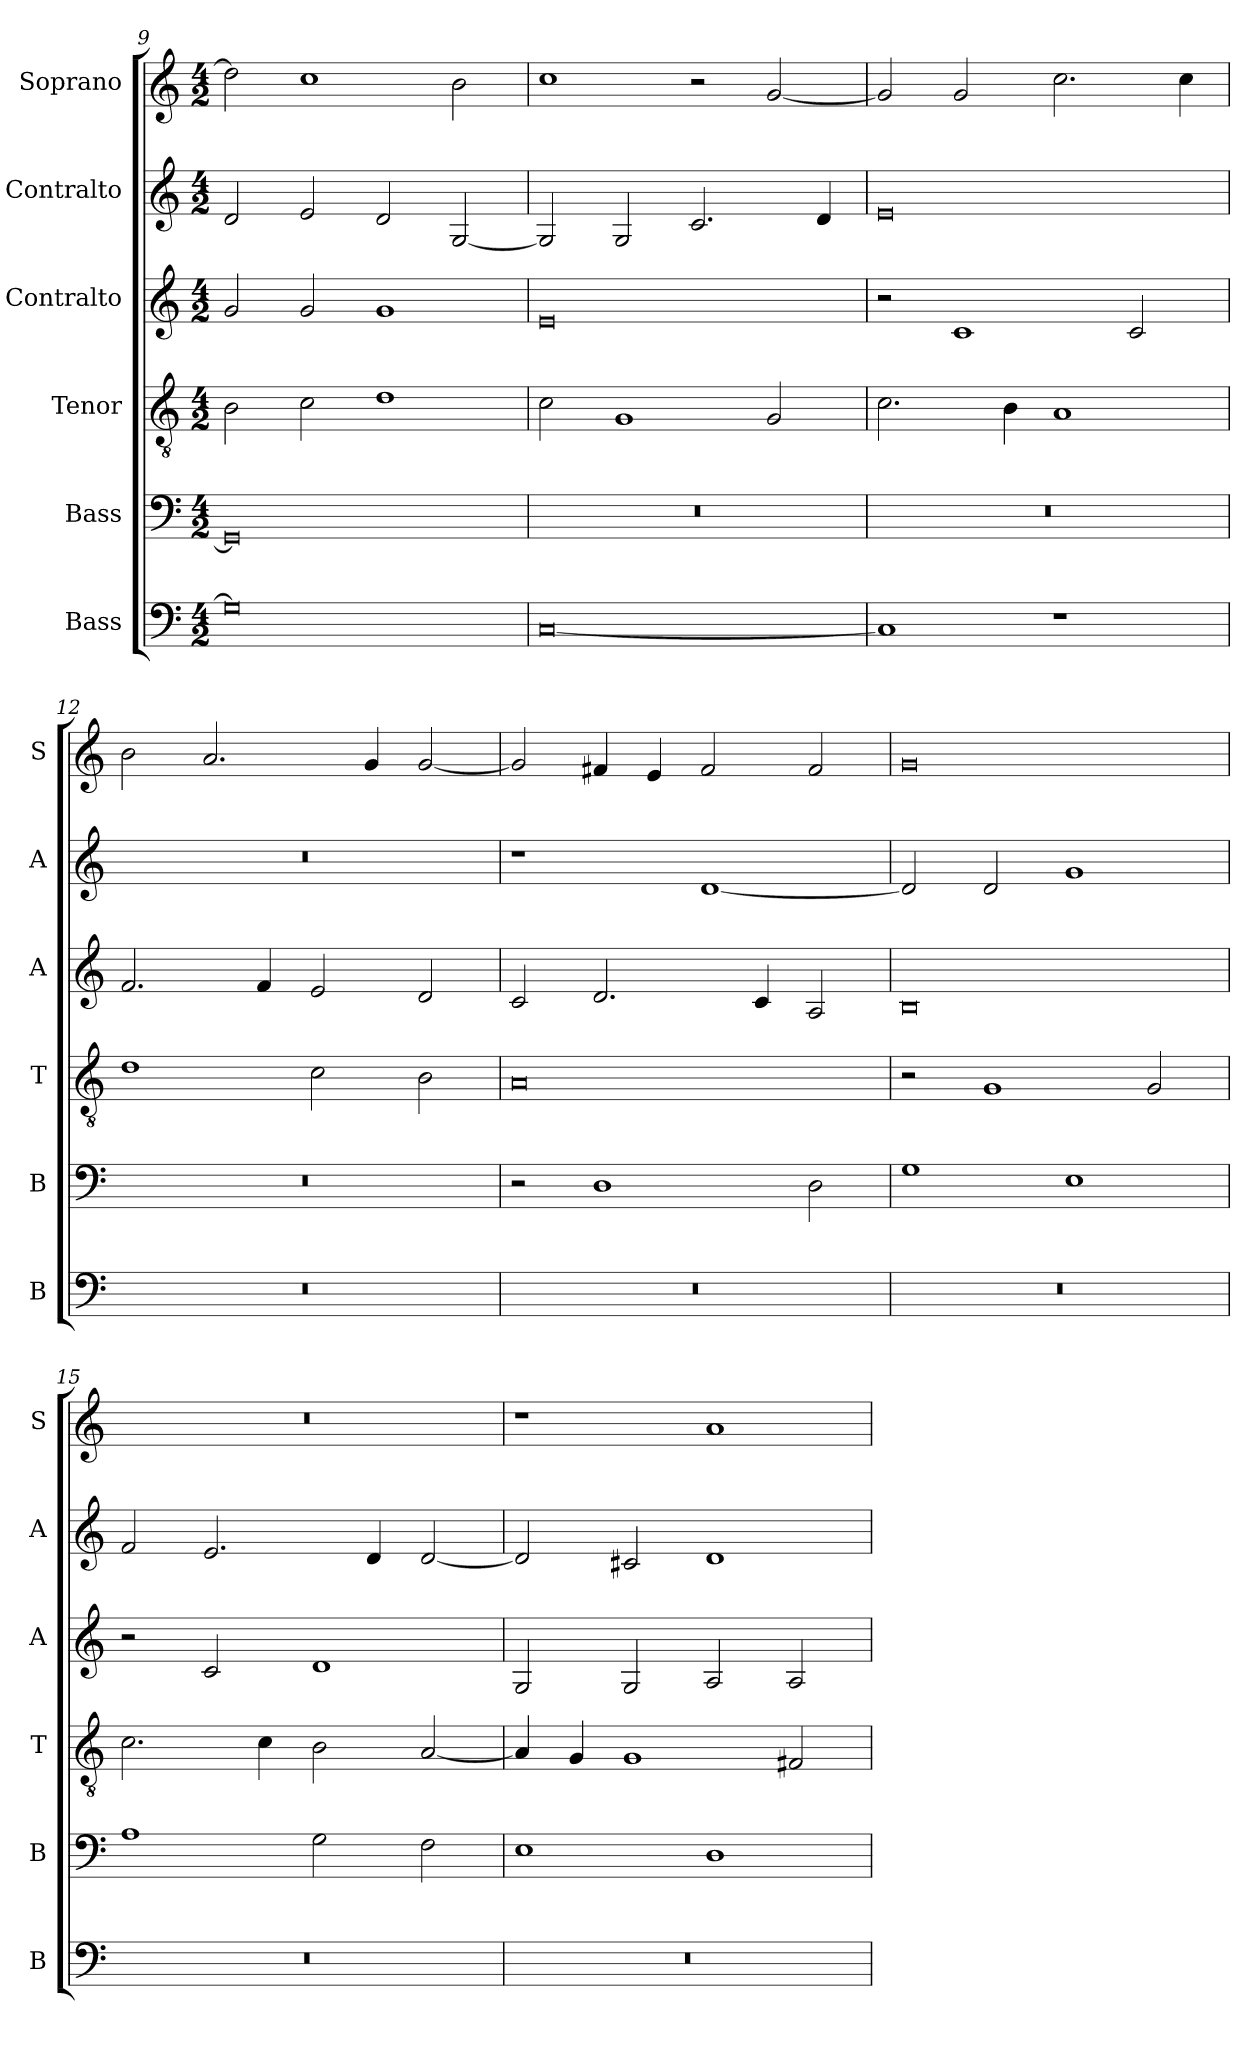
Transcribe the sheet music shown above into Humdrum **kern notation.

**kern	**kern	**kern	**kern	**kern	**kern
*part6	*part5	*part4	*part3	*part2	*part1
*staff6	*staff5	*staff4	*staff3	*staff2	*staff1
*I"Bass	*I"Bass	*I"Tenor	*I"Contralto	*I"Contralto	*I"Soprano
*I'B	*I'B	*I'T	*I'A	*I'A	*I'S
*clefF4	*clefF4	*clefGv2	*clefG2	*clefG2	*clefG2
*k[]	*k[]	*k[]	*k[]	*k[]	*k[]
*G:mix	*G:mix	*G:mix	*G:mix	*G:mix	*G:mix
*M4/2	*M4/2	*M4/2	*M4/2	*M4/2	*M4/2
=9	=9	=9	=9	=9	=9
0G]	0GG]	2B	2g	2d	2dd]
.	.	2c	2g	2e	1cc
.	.	1d	1g	2d	.
.	.	.	.	[2G	2b
=10	=10	=10	=10	=10	=10
[0C	0r	2c	0e	2G]	1cc
.	.	1G	.	2G	.
.	.	.	.	2.c	2r
.	.	2G	.	.	[2g
.	.	.	.	4d	.
=11	=11	=11	=11	=11	=11
1C]	0r	2.c	2r	0e	2g]
.	.	.	1c	.	2g
.	.	4B	.	.	.
1r	.	1A	.	.	2.cc
.	.	.	2c	.	.
.	.	.	.	.	4cc
=12	=12	=12	=12	=12	=12
0r	0r	1d	2.f	0r	2b
.	.	.	.	.	2.a
.	.	.	4f	.	.
.	.	2c	2e	.	.
.	.	.	.	.	4g
.	.	2B	2d	.	[2g
=13	=13	=13	=13	=13	=13
0r	2r	0A	2c	1r	2g]
.	1D	.	2.d	.	4f#X
.	.	.	.	.	4e
.	.	.	.	[1d	2f#
.	.	.	4c	.	.
.	2D	.	2A	.	2f#
=14	=14	=14	=14	=14	=14
0r	1G	2r	0B	2d]	0g
.	.	1G	.	2d	.
.	1E	.	.	1g	.
.	.	2G	.	.	.
=15	=15	=15	=15	=15	=15
0r	1A	2.c	2r	2f	0r
.	.	.	2c	2.e	.
.	.	4c	.	.	.
.	2G	2B	1d	.	.
.	.	.	.	4d	.
.	2F	[2A	.	[2d	.
=16	=16	=16	=16	=16	=16
0r	1E	4A]	2G	2d]	1r
.	.	4G	.	.	.
.	.	1G	2G	2c#X	.
.	1D	.	2A	1d	1a
.	.	2F#X	2A	.	.
=	=	=	=	=	=
*-	*-	*-	*-	*-	*-
